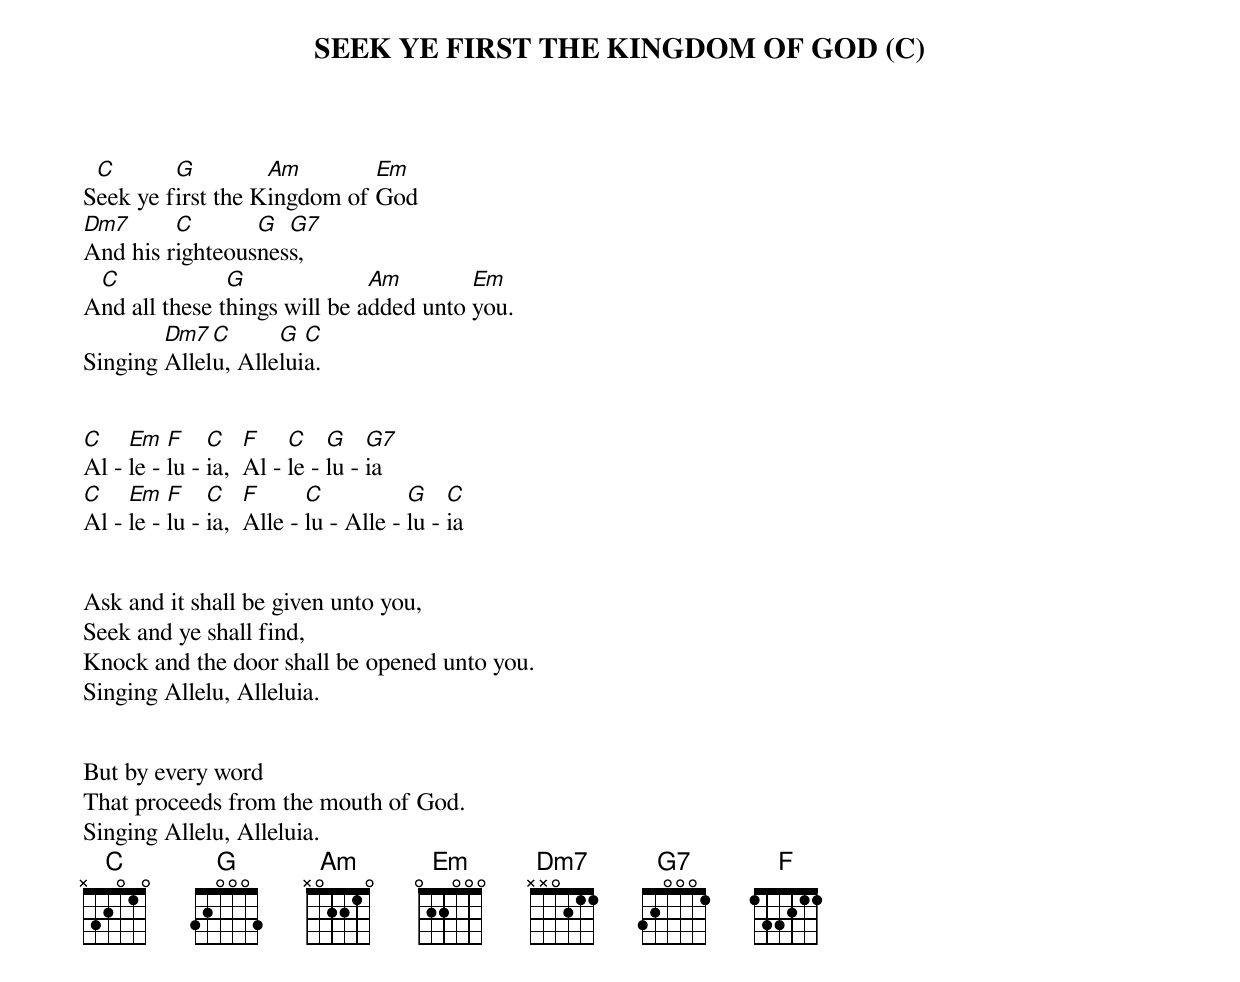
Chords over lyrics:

SEEK YE FIRST THE KINGDOM OF GOD (C)

 C       G         Am        Em
Seek ye first the Kingdom of God
Dm7      C       G  G7
And his righteousness,
 C             G              Am        Em
And all these things will be added unto you.
        Dm7  C      G  C
Singing Allelu, Alleluia.


C    Em   F    C    F    C    G    G7
Al - le - lu - ia,  Al - le - lu - ia
C    Em   F    C    F      C           G    C
Al - le - lu - ia,  Alle - lu - Alle - lu - ia


Ask and it shall be given unto you,
Seek and ye shall find,
Knock and the door shall be opened unto you.
Singing Allelu, Alleluia.


But by every word
That proceeds from the mouth of God.
Singing Allelu, Alleluia.
